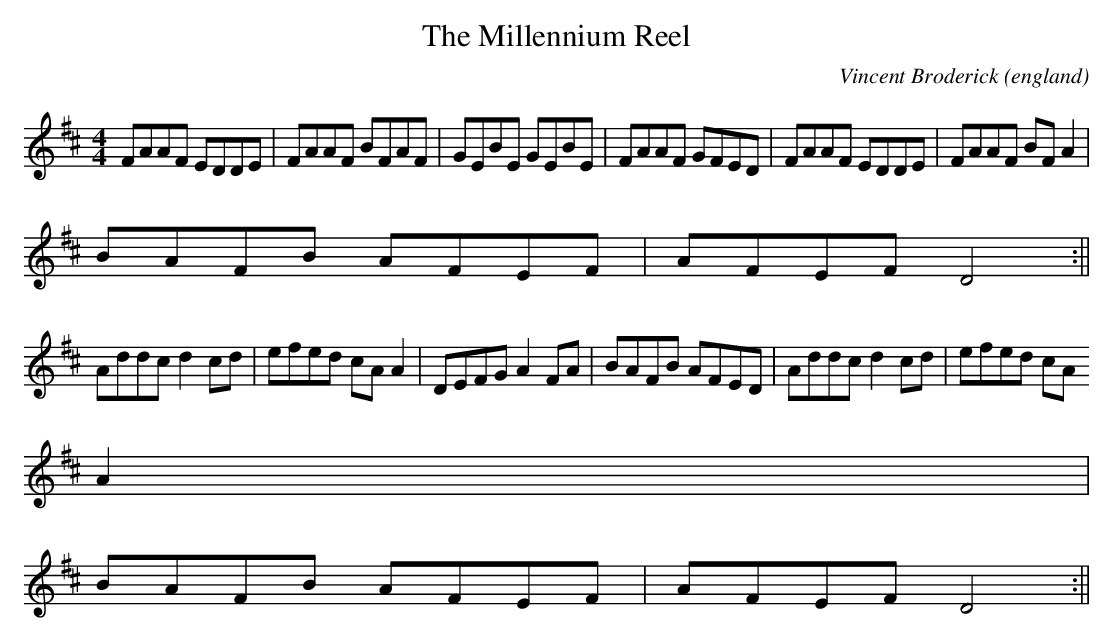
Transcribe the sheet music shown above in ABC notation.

X:1
T:The Millennium Reel
O:england
M:4/4
L:1/8
C:Vincent Broderick
K:D
FAAF EDDE | FAAF BFAF | GEBE GEBE | FAAF GFED | FAAF EDDE | FAAF BF A2 |
BAFB AFEF |  AFEF D4 :||
Addc d2 cd | efed cA A2 | DEFG A2 FA | BAFB AFED | Addc d2 cd | efed cA
A2 |
BAFB AFEF | AFEF D4 :||
